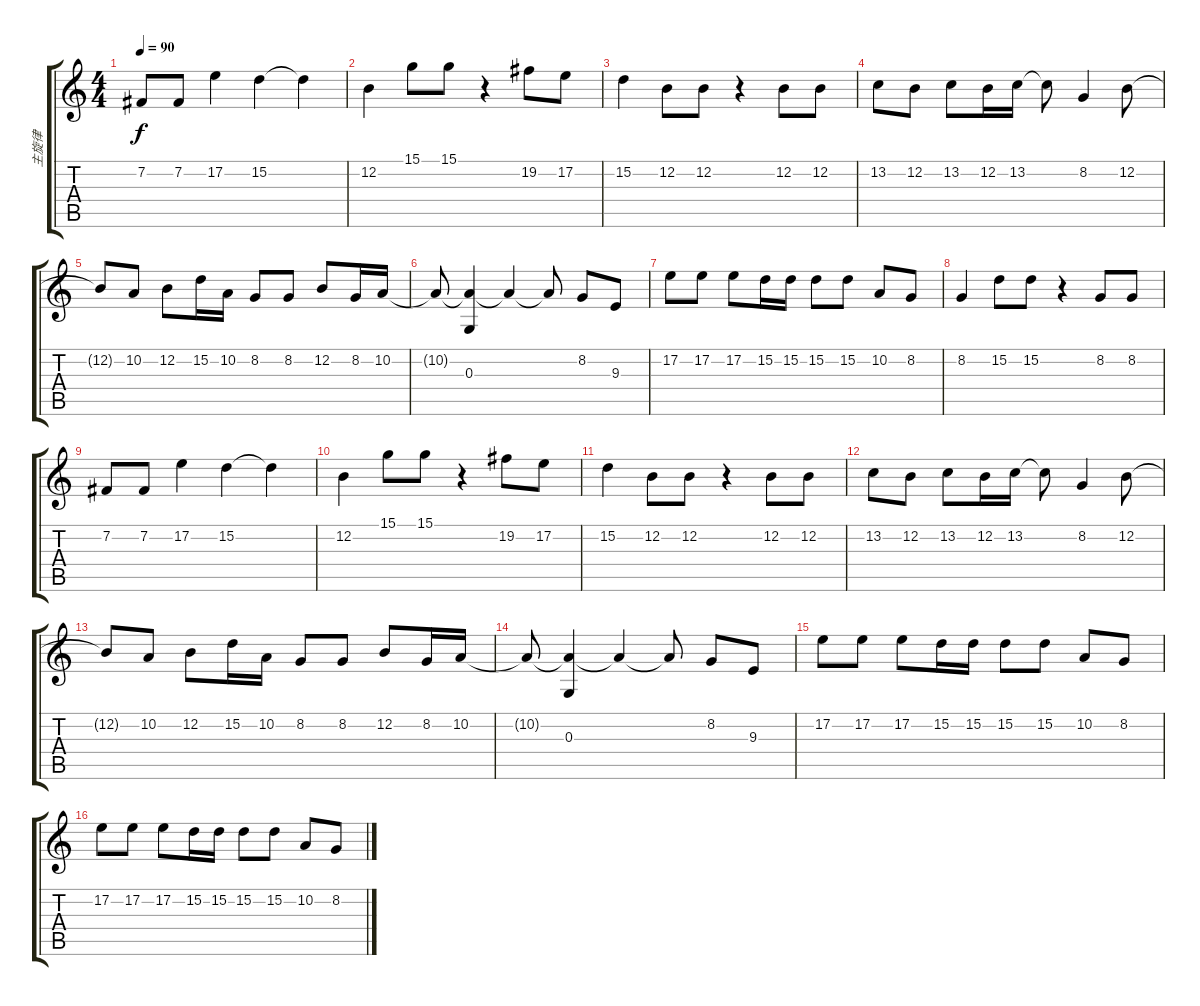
\track ("主旋律" "主旋律") {instrument electricgrandpiano}
\staff {score tabs}
\tuning (E4 B3 G3 D3 A2 E2) {hide}
\ts (4 4)
\tempo 90
\clef g2
\ks c
7.2.8{dy f} 7.2.8 17.2.4 15.2.4 15.2{t}.4 |
12.2.4 15.1.8 15.1.8 r.4 19.2.8 17.2.8 |
15.2.4 12.2.8 12.2.8 r.4 12.2.8 12.2.8 |
13.2.8 12.2.8 13.2.8 12.2.16 13.2.16 13.2{t}.8 8.2.4 12.2.8 |
12.2{t}.8 10.2.8 12.2.8 15.2.16 10.2.16 8.2.8 8.2.8 12.2.8 8.2.16 10.2.16 |
10.2{t}.8 (10.2{t} 0.3).4 10.2{t}.4 10.2{t}.8 8.2.8 9.3.8 |
17.2.8 17.2.8 17.2.8 15.2.16 15.2.16 15.2.8 15.2.8 10.2.8 8.2.8 |
8.2.4 15.2.8 15.2.8 r.4 8.2.8 8.2.8 |
7.2.8 7.2.8 17.2.4 15.2.4 15.2{t}.4 |
12.2.4 15.1.8 15.1.8 r.4 19.2.8 17.2.8 |
15.2.4 12.2.8 12.2.8 r.4 12.2.8 12.2.8 |
13.2.8 12.2.8 13.2.8 12.2.16 13.2.16 13.2{t}.8 8.2.4 12.2.8 |
12.2{t}.8 10.2.8 12.2.8 15.2.16 10.2.16 8.2.8 8.2.8 12.2.8 8.2.16 10.2.16 |
10.2{t}.8 (10.2{t} 0.3).4 10.2{t}.4 10.2{t}.8 8.2.8 9.3.8 |
17.2.8 17.2.8 17.2.8 15.2.16 15.2.16 15.2.8 15.2.8 10.2.8 8.2.8 |
17.2.8 17.2.8 17.2.8 15.2.16 15.2.16 15.2.8 15.2.8 10.2.8 8.2.8
